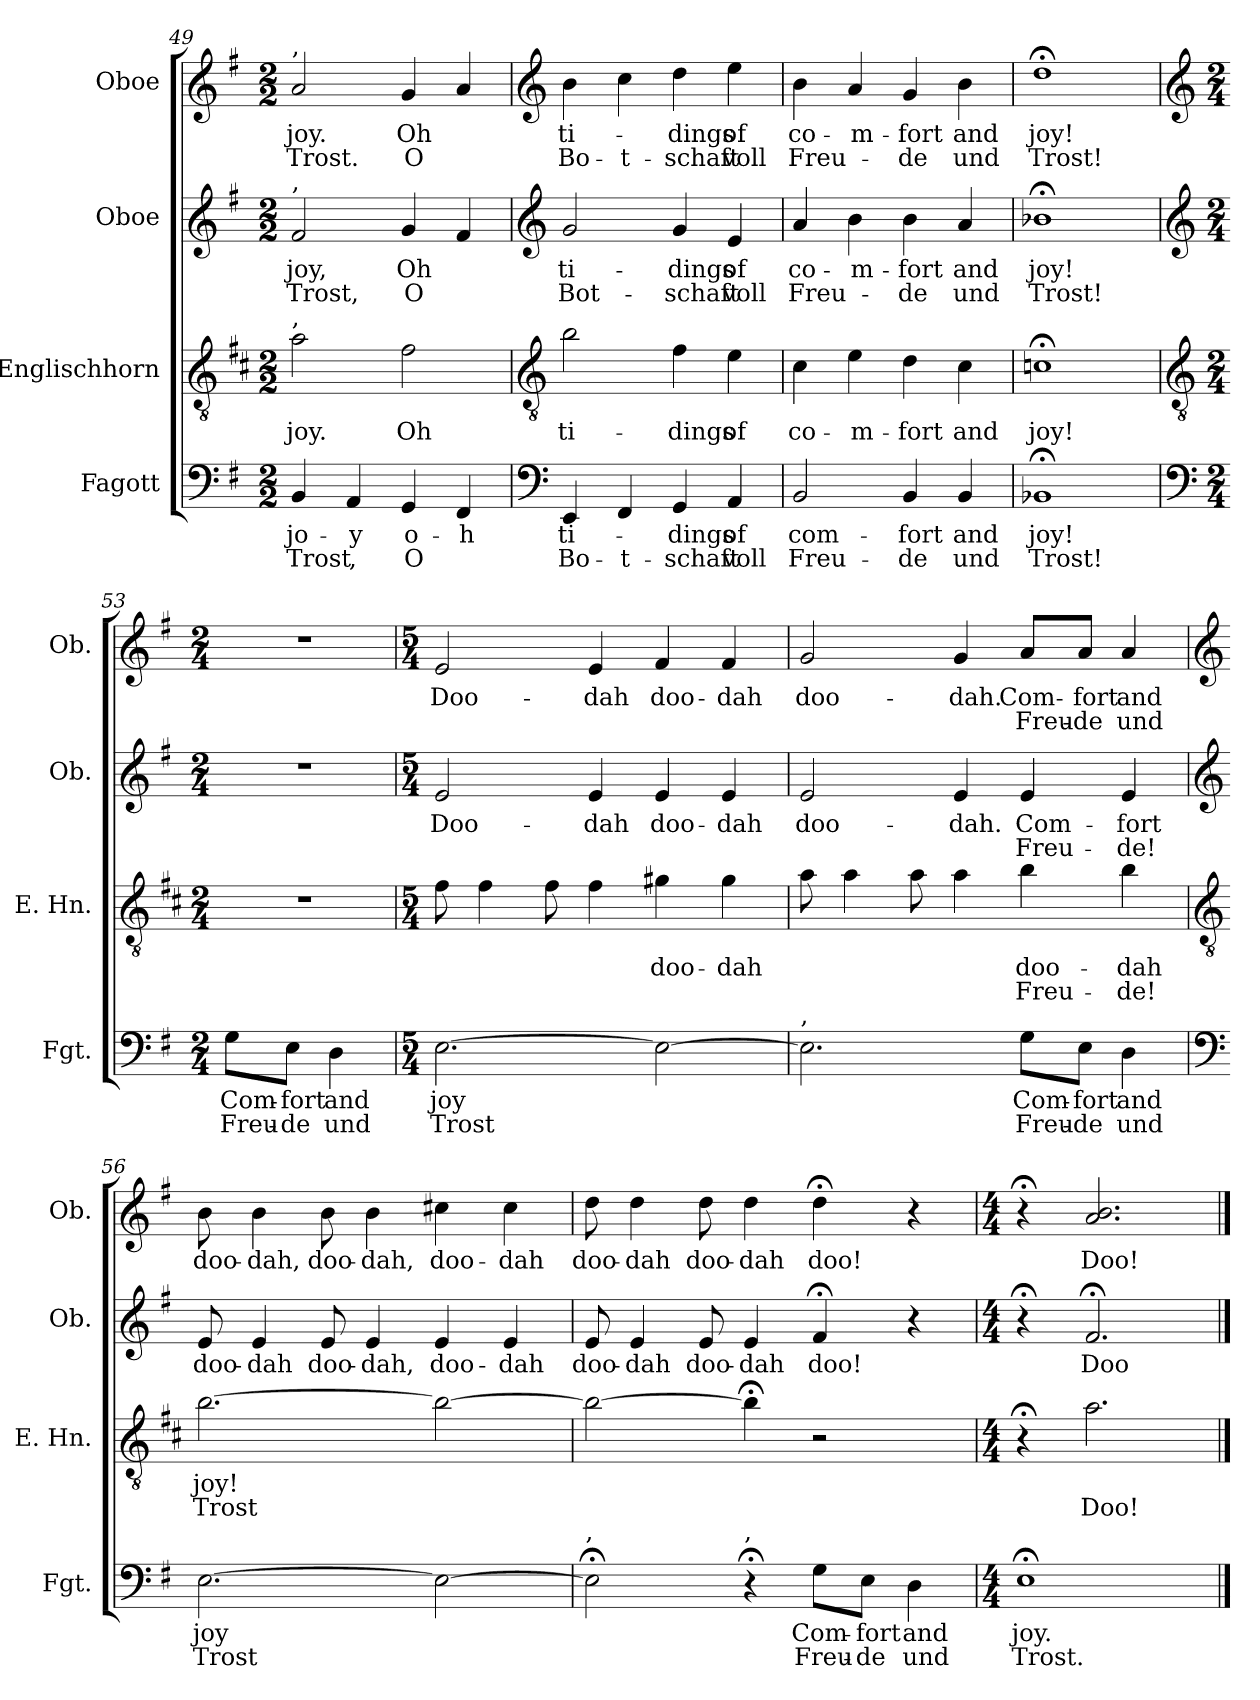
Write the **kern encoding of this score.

**kern	**text	**text	**kern	**text	**text	**kern	**text	**text	**kern	**text	**text
*part4	*part4	*part4	*part3	*part3	*part3	*part2	*part2	*part2	*part1	*part1	*part1
*staff4	*staff4	*staff4	*staff3	*staff3	*staff3	*staff2	*staff2	*staff2	*staff1	*staff1	*staff1
*I"Fagott	*	*	*I"Englischhorn	*	*	*I"Oboe	*	*	*I"Oboe	*	*
*I'Fgt.	*	*	*I'E. Hn.	*	*	*I'Ob.	*	*	*I'Ob.	*	*
*clefF4	*	*	*clefGv2	*	*	*clefG2	*	*	*clefG2	*	*
*	*	*	*ITrd4c7	*	*	*	*	*	*	*	*
*k[f#]	*	*	*k[f#]	*	*	*k[f#]	*	*	*k[f#]	*	*
*M2/2	*	*	*M2/2	*	*	*M2/2	*	*	*M2/2	*	*
=49	=49	=49	=49	=49	=49	=49	=49	=49	=49	=49	=49
!	!	!	!	!	!	!	!	!	!LO:TX:a:t=,	!	!
!	!	!	!	!	!	!LO:TX:a:t=,	!	!	!	!	!
!	!	!	!LO:TX:a:t=,	!	!	!	!	!	!	!	!
4BB/	jo-	Trost	2d\	joy.	.	2f#/	joy,	Trost,	2a/	joy.	Trost.
4AA/	y	,	.	.	.	.	.	.	.	.	.
4GG/	o-	O	2B\	Oh	.	4g/	Oh	O	4g/	Oh	O
4FF#/	h	.	.	.	.	4f#/	.	.	4a/	.	.
!!LO:LB:g=z
=50	=50	=50	=50	=50	=50	=50	=50	=50	=50	=50	=50
*clefF4	*	*	*clefGv2	*	*	*clefG2	*	*	*clefG2	*	*
4EE/	ti-	Bo-	2e\	ti-	.	2g/	ti-	Bot-	4b\	ti-	Bo-
4FF#/	.	-t-	.	.	.	.	.	.	4cc\	.	-t-
4GG/	dings	-schaft	4B\	dings	.	4g/	dings	-schaft	4dd\	dings	-schaft
4AA/	of	voll	4A\	of	.	4e/	of	voll	4ee\	of	voll
=51	=51	=51	=51	=51	=51	=51	=51	=51	=51	=51	=51
2BB/	com-	Freu-	4F#\	co-	.	4a/	co-	Freu-	4b\	co-	Freu-
.	.	.	4A\	m-	.	4b\	m-	.	4a/	m-	.
4BB/	fort	-de	4G\	fort	.	4b\	fort	-de	4g/	fort	-de
4BB/	and	und	4F#\	and	.	4a/	and	und	4b\	and	und
=52	=52	=52	=52	=52	=52	=52	=52	=52	=52	=52	=52
1BB-X;<	joy!	Trost!	1Fn;<	joy!	.	1b-X;	joy!	Trost!	1dd;<	joy!	Trost!
!!LO:PB:g=z
=53	=53	=53	=53	=53	=53	=53	=53	=53	=53	=53	=53
*clefF4	*	*	*clefGv2	*	*	*clefG2	*	*	*clefG2	*	*
*M2/4	*	*	*M2/4	*	*	*M2/4	*	*	*M2/4	*	*
8G\L	Com-	Freu-	2r	.	.	2r	.	.	2r	.	.
8E\J	fort	-de	.	.	.	.	.	.	.	.	.
4D\	and	und	.	.	.	.	.	.	.	.	.
=54	=54	=54	=54	=54	=54	=54	=54	=54	=54	=54	=54
*M5/4	*	*	*M5/4	*	*	*M5/4	*	*	*M5/4	*	*
[2.E\	joy	Trost	8B\	.	.	2e/	Doo-	.	2e/	Doo-	.
.	.	.	4B\	.	.	.	.	.	.	.	.
.	.	.	8B\	.	.	.	.	.	.	.	.
.	.	.	4B\	.	.	4e/	dah	.	4e/	dah	.
2E\_	.	.	4c#X\	doo-	.	4e/	doo-	.	4f#/	doo-	.
.	.	.	4c#\	dah	.	4e/	dah	.	4f#/	dah	.
=55	=55	=55	=55	=55	=55	=55	=55	=55	=55	=55	=55
!LO:TX:a:t=,	!	!	!	!	!	!	!	!	!	!	!
2.E\]	.	.	8d\	.	.	2e/	doo-	.	2g/	doo-	.
.	.	.	4d\	.	.	.	.	.	.	.	.
.	.	.	8d\	.	.	.	.	.	.	.	.
.	.	.	4d\	.	.	4e/	dah.	.	4g/	dah.	.
8G\L	Com-	Freu-	4e\	doo-	Freu-	4e/	Com-	Freu-	8a/L	Com-	Freu-
8E\J	fort	-de	.	.	.	.	.	.	8a/J	fort	-de
4D\	and	und	4e\	dah	-de!	4e/	fort	-de!	4a/	and	und
!!LO:LB:g=z
=56	=56	=56	=56	=56	=56	=56	=56	=56	=56	=56	=56
*clefF4	*	*	*clefGv2	*	*	*clefG2	*	*	*clefG2	*	*
[2.E\	joy	Trost	[2.e\	joy!	Trost	8e/	doo-	.	8b\	doo-	.
.	.	.	.	.	.	4e/	-dah	.	4b\	-dah,	.
.	.	.	.	.	.	8e/	doo-	.	8b\	doo-	.
.	.	.	.	.	.	4e/	-dah,	.	4b\	-dah,	.
2E\_	.	.	2e\_	.	.	4e/	doo-	.	4cc#X\	doo-	.
.	.	.	.	.	.	4e/	-dah	.	4cc#\	dah	.
=57	=57	=57	=57	=57	=57	=57	=57	=57	=57	=57	=57
!LO:TX:a:t=,	!	!	!	!	!	!	!	!	!	!	!
2E;<\]	.	.	2e\_	.	.	8e/	doo-	.	8dd\	doo-	.
.	.	.	.	.	.	4e/	-dah	.	4dd\	-dah	.
.	.	.	.	.	.	8e/	doo-	.	8dd\	doo-	.
!LO:TX:a:t=,	!	!	!	!	!	!	!	!	!	!	!
4r;<	.	.	4e;<\]	.	.	4e/	-dah	.	4dd\	-dah	.
8G\L	Com-	Freu-	2r	.	.	4f#;</	doo!	.	4dd;<\	doo!	.
8E\J	fort	-de	.	.	.	.	.	.	.	.	.
4D\	and	und	.	.	.	4r	.	.	4r	.	.
=58	=58	=58	=58	=58	=58	=58	=58	=58	=58	=58	=58
*M4/4	*	*	*M4/4	*	*	*M4/4	*	*	*M4/4	*	*
1E;<	joy.	Trost.	4r;<	.	.	4r;<	.	.	4r;<	.	.
.	.	.	2.d\	.	Doo!	2.f#;</	Doo	.	2.a/ 2.b/	Doo!	.
==	==	==	==	==	==	==	==	==	==	==	==
*-	*-	*-	*-	*-	*-	*-	*-	*-	*-	*-	*-
